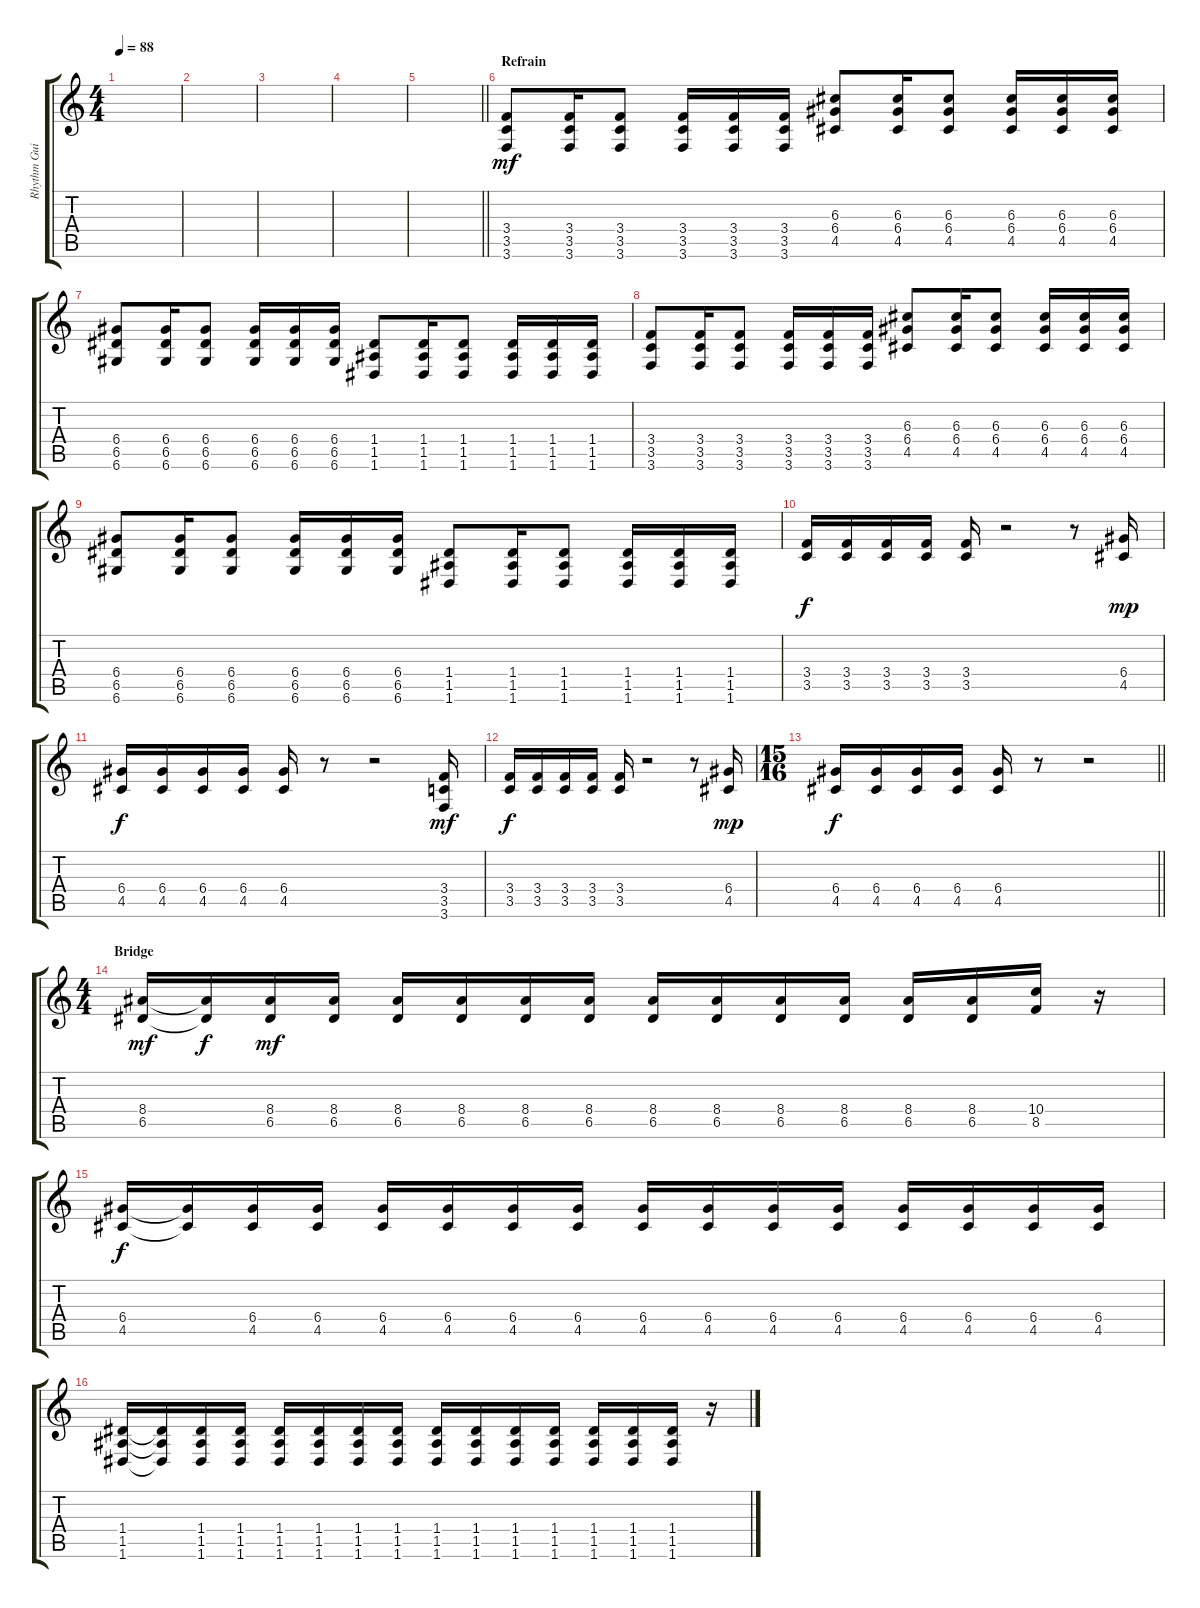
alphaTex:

\track ("Rhythm Guitar" "Rhythm Gui") {instrument distortionguitar}
\staff {score tabs}
\tuning (E4 B3 G3 D3 A2 D2) {hide}
\ts (4 4)
\tempo 88
\clef g2
\ks c
|
|
|
|
\barLineRight lightlight
|
\section ("" "Refrain")
(3.4 3.5 3.6).8{dy mf} (3.4 3.5 3.6).16 (3.4 3.5 3.6).8 (3.4 3.5 3.6).16 (3.4 3.5 3.6).16 (3.4 3.5 3.6).16 (6.3 6.4 4.5).8 (6.3 6.4 4.5).16 (6.3 6.4 4.5).8 (6.3 6.4 4.5).16 (6.3 6.4 4.5).16 (6.3 6.4 4.5).16 |
(6.4 6.5 6.6).8 (6.4 6.5 6.6).16 (6.4 6.5 6.6).8 (6.4 6.5 6.6).16 (6.4 6.5 6.6).16 (6.4 6.5 6.6).16 (1.4 1.5 1.6).8 (1.4 1.5 1.6).16 (1.4 1.5 1.6).8 (1.4 1.5 1.6).16 (1.4 1.5 1.6).16 (1.4 1.5 1.6).16 |
(3.4 3.5 3.6).8 (3.4 3.5 3.6).16 (3.4 3.5 3.6).8 (3.4 3.5 3.6).16 (3.4 3.5 3.6).16 (3.4 3.5 3.6).16 (6.3 6.4 4.5).8 (6.3 6.4 4.5).16 (6.3 6.4 4.5).8 (6.3 6.4 4.5).16 (6.3 6.4 4.5).16 (6.3 6.4 4.5).16 |
(6.4 6.5 6.6).8 (6.4 6.5 6.6).16 (6.4 6.5 6.6).8 (6.4 6.5 6.6).16 (6.4 6.5 6.6).16 (6.4 6.5 6.6).16 (1.4 1.5 1.6).8 (1.4 1.5 1.6).16 (1.4 1.5 1.6).8 (1.4 1.5 1.6).16 (1.4 1.5 1.6).16 (1.4 1.5 1.6).16 |
(3.4 3.5).16{dy f} (3.4 3.5).16 (3.4 3.5).16 (3.4 3.5).16 (3.4 3.5).16 r.2 r.8 (6.4 4.5).16{dy mp} |
(6.4 4.5).16{dy f} (6.4 4.5).16 (6.4 4.5).16 (6.4 4.5).16 (6.4 4.5).16 r.8 r.2 (3.4 3.5 3.6).16{dy mf} |
(3.4 3.5).16{dy f} (3.4 3.5).16 (3.4 3.5).16 (3.4 3.5).16 (3.4 3.5).16 r.2 r.8 (6.4 4.5).16{dy mp} |
\ts (15 16)
\barLineRight lightlight
(6.4 4.5).16{dy f} (6.4 4.5).16 (6.4 4.5).16 (6.4 4.5).16 (6.4 4.5).16 r.8 r.2 |
\ts (4 4)
\section ("" "Bridge")
(8.4 6.5).16{dy mf} (8.4{t} 6.5{t}).16{dy f} (8.4 6.5).16{dy mf} (8.4 6.5).16 (8.4 6.5).16 (8.4 6.5).16 (8.4 6.5).16 (8.4 6.5).16 (8.4 6.5).16 (8.4 6.5).16 (8.4 6.5).16 (8.4 6.5).16 (8.4 6.5).16 (8.4 6.5).16 (10.4 8.5).16 r.16 |
(6.4 4.5).16{dy f} (6.4{t} 4.5{t}).16 (6.4 4.5).16 (6.4 4.5).16 (6.4 4.5).16 (6.4 4.5).16 (6.4 4.5).16 (6.4 4.5).16 (6.4 4.5).16 (6.4 4.5).16 (6.4 4.5).16 (6.4 4.5).16 (6.4 4.5).16 (6.4 4.5).16 (6.4 4.5).16 (6.4 4.5).16 |
(1.4 1.5 1.6).16 (1.4{t} 1.5{t} 1.6{t}).16 (1.4 1.5 1.6).16 (1.4 1.5 1.6).16 (1.4 1.5 1.6).16 (1.4 1.5 1.6).16 (1.4 1.5 1.6).16 (1.4 1.5 1.6).16 (1.4 1.5 1.6).16 (1.4 1.5 1.6).16 (1.4 1.5 1.6).16 (1.4 1.5 1.6).16 (1.4 1.5 1.6).16 (1.4 1.5 1.6).16 (1.4 1.5 1.6).16 r.16
